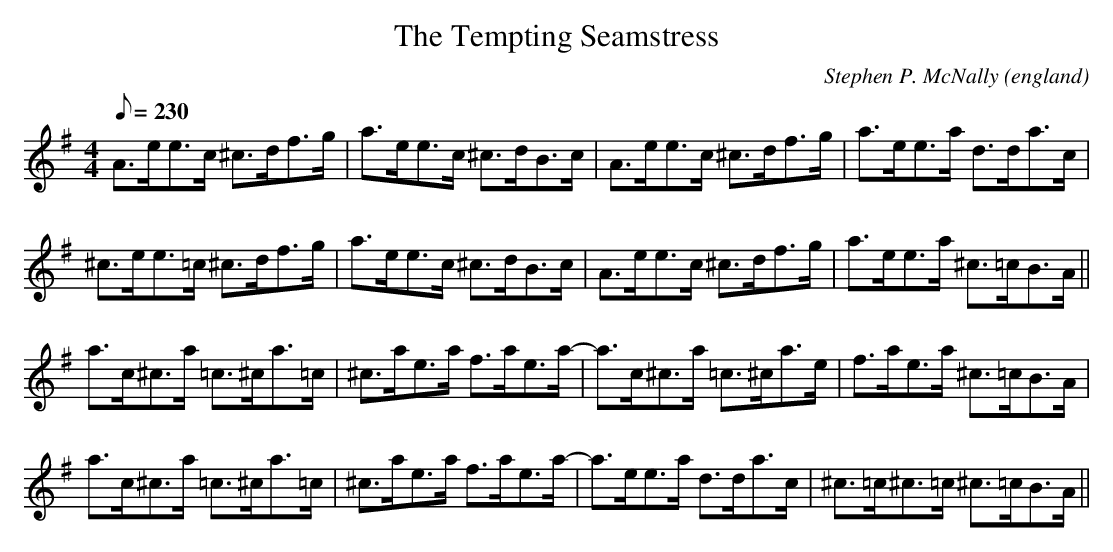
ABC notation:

X:1
T:The Tempting Seamstress
O:england
M:4/4
L:1/8
Q:230
C:Stephen P. McNally
K:G
A>ee>c ^c>df>g|a>ee>c ^c>dB>c|A>ee>c ^c>df>g|a>ee>a d>da>c|
^c>ee>=c ^c>df>g|a>ee>c ^c>dB>c|A>ee>c ^c>df>g|a>ee>a ^c>=cB>A||
a>c^c>a =c>^ca>=c|^c>ae>a f>ae>a-|a>c^c>a =c>^ca>e|f>ae>a ^c>=cB>A|
a>c^c>a =c>^ca>=c|^c>ae>a f>ae>a-|a>ee>a d>da>c|^c>=c^c>=c ^c>=cB>A||
